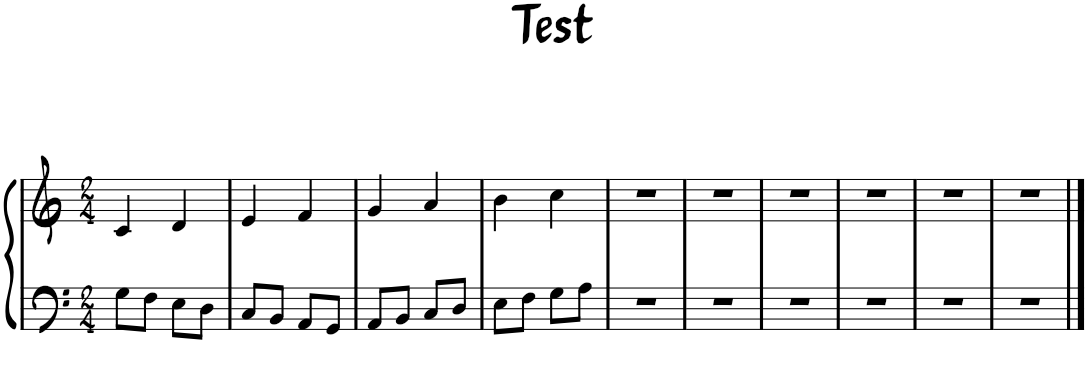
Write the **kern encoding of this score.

**kern	**kern
*part1	*part1
*staff2	*staff1
*I"Piano	*
*I'Pno.	*
*clefF4	*clefG2
*k[]	*k[]
*M2/4	*M2/4
=1	=1
8G\L	4c/
8F\J	.
8E\L	4d/
8D\J	.
=2	=2
8C/L	4e/
8BB/J	.
8AA/L	4f/
8GG/J	.
=3	=3
8AA/L	4g/
8BB/J	.
8C/L	4a/
8D/J	.
=4	=4
8E\L	4b\
8F\J	.
8G\L	4cc\
8A\J	.
=5	=5
2r	2r
=6	=6
2r	2r
=7	=7
2r	2r
=8	=8
2r	2r
=9	=9
2r	2r
=10	=10
2r	2r
==	==
*-	*-
